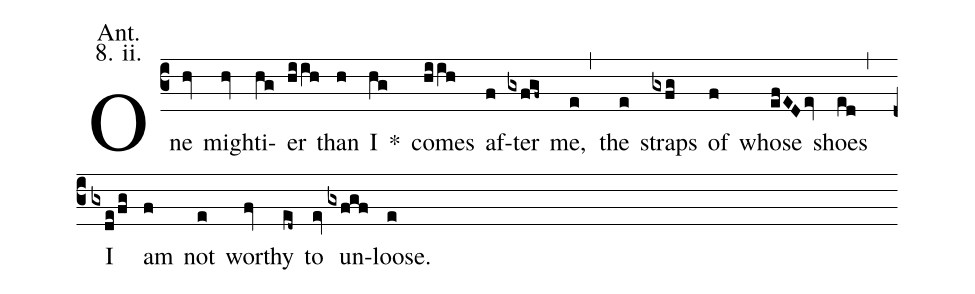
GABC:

annotation: Ant.;
annotation: 8. ii.;
%%
(c3) One(hv) migh(hv)ti(hg)er(hiih) than(h) I(hg) <sp>*</sp>() comes(hiih) af(f)ter(gxfgf~) me,(e,) the(e) straps(gxfg) of(f) whose(efEDev) shoes(ed,) I(gxde/fg) am(f) not(e) wor(fv)thy(ed~) to(ev) un(gxfgf)loose.(e)
